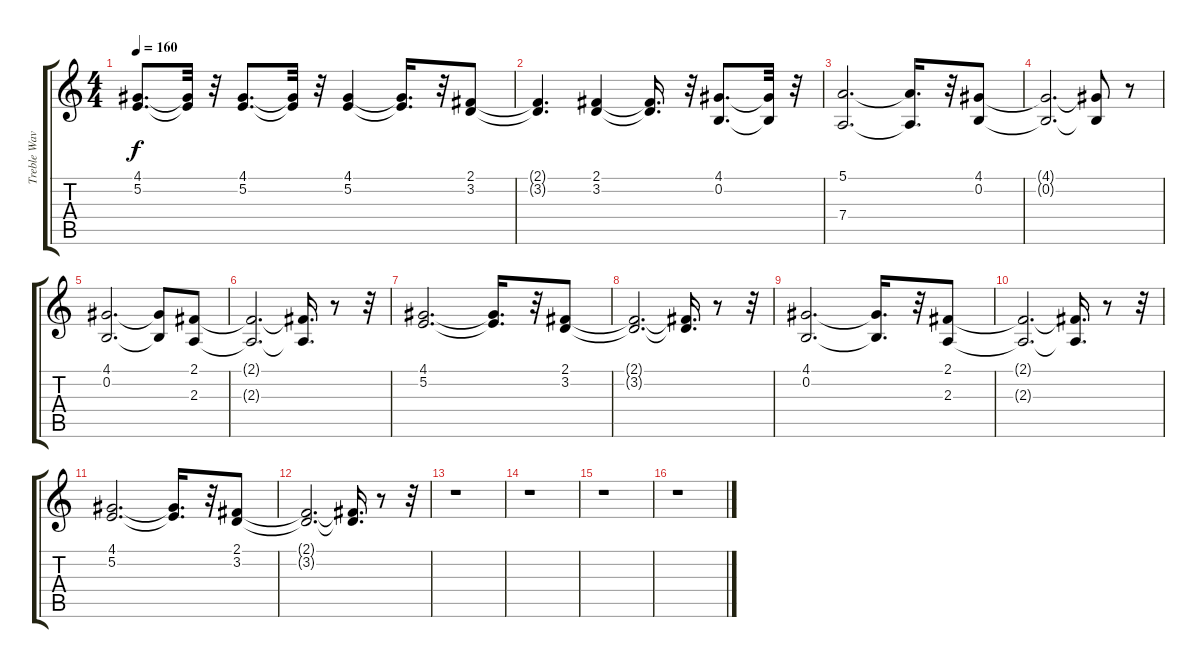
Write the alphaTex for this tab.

\track ("Treble Waveform" "Treble Wav") {instrument lead1square}
\staff {score tabs}
\tuning (E4 B3 G3 D3 A2 E2) {hide}
\ts (4 4)
\tempo 160
\clef g2
\ks c
(4.1 5.2).8{d dy f} (4.1{t} 5.2{t}).32 r.32 (4.1 5.2).8{d} (4.1{t} 5.2{t}).32 r.32 (4.1 5.2).4 (4.1{t} 5.2{t}).16{d} r.32 (2.1 3.2).8 |
(2.1{t} 3.2{t}).4{d} (2.1 3.2).4 (2.1{t} 3.2{t}).16{d} r.32 (4.1 0.2).8{d} (4.1{t} 0.2{t}).32 r.32 |
(5.1 7.4).2{d} (5.1{t} 7.4{t}).16{d} r.32 (4.1 0.2).8 |
(4.1{t} 0.2{t}).2{d} (4.1{t} 0.2{t}).8 r.8 |
(4.1 0.2).2{d} (4.1{t} 0.2{t}).8 (2.1 2.3).8 |
(2.1{t} 2.3{t}).2{d} (2.1{t} 2.3{t}).16{d} r.8 r.32 |
(4.1 5.2).2{d} (4.1{t} 5.2{t}).16{d} r.32 (2.1 3.2).8 |
(2.1{t} 3.2{t}).2{d} (2.1{t} 3.2{t}).16{d} r.8 r.32 |
(4.1 0.2).2{d} (4.1{t} 0.2{t}).16{d} r.32 (2.1 2.3).8 |
(2.1{t} 2.3{t}).2{d} (2.1{t} 2.3{t}).16{d} r.8 r.32 |
(4.1 5.2).2{d} (4.1{t} 5.2{t}).16{d} r.32 (2.1 3.2).8 |
(2.1{t} 3.2{t}).2{d} (2.1{t} 3.2{t}).16{d} r.8 r.32 |
r.1 |
r.1 |
r.1 |
r.1
